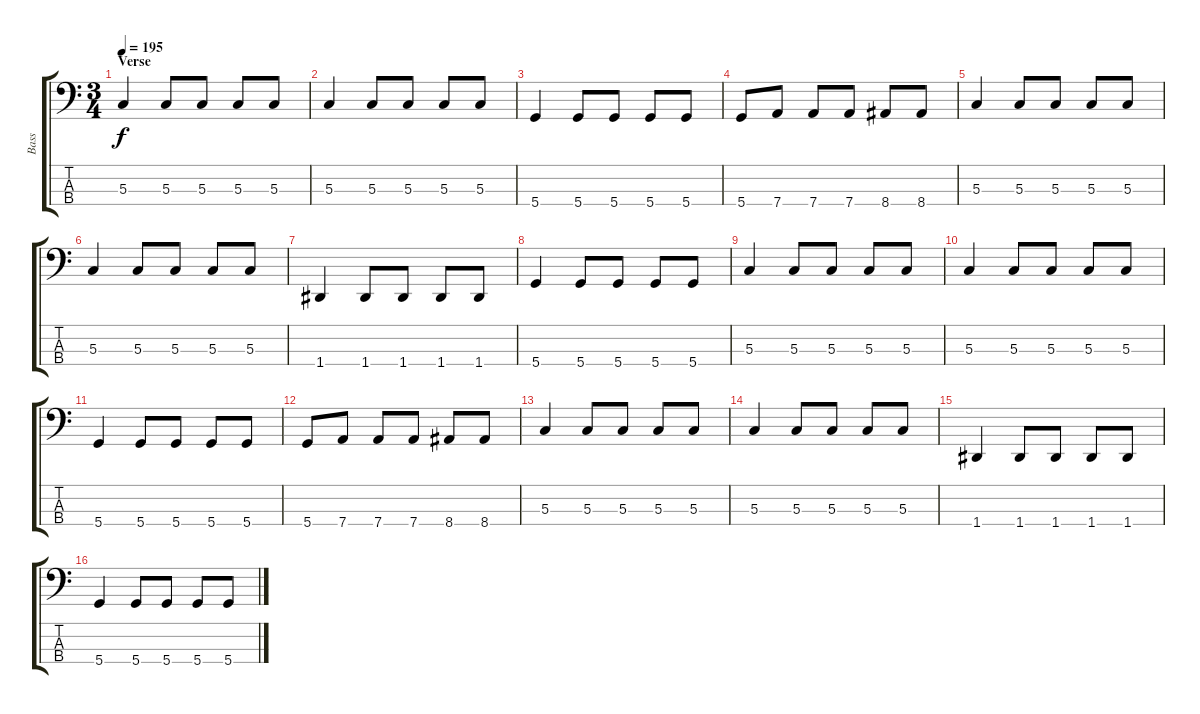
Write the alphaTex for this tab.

\track ("Bass" "Bass") {instrument electricbasspick}
\staff {score tabs}
\tuning (F2 C2 G1 D1) {hide}
\ts (3 4)
\section ("" "Verse")
\tempo 195
\clef f4
\ks c
5.3.4{dy f} 5.3.8 5.3.8 5.3.8 5.3.8 |
5.3.4 5.3.8 5.3.8 5.3.8 5.3.8 |
5.4.4 5.4.8 5.4.8 5.4.8 5.4.8 |
5.4.8 7.4.8 7.4.8 7.4.8 8.4.8 8.4.8 |
5.3.4 5.3.8 5.3.8 5.3.8 5.3.8 |
5.3.4 5.3.8 5.3.8 5.3.8 5.3.8 |
1.4.4 1.4.8 1.4.8 1.4.8 1.4.8 |
5.4.4 5.4.8 5.4.8 5.4.8 5.4.8 |
5.3.4 5.3.8 5.3.8 5.3.8 5.3.8 |
5.3.4 5.3.8 5.3.8 5.3.8 5.3.8 |
5.4.4 5.4.8 5.4.8 5.4.8 5.4.8 |
5.4.8 7.4.8 7.4.8 7.4.8 8.4.8 8.4.8 |
5.3.4 5.3.8 5.3.8 5.3.8 5.3.8 |
5.3.4 5.3.8 5.3.8 5.3.8 5.3.8 |
1.4.4 1.4.8 1.4.8 1.4.8 1.4.8 |
5.4.4 5.4.8 5.4.8 5.4.8 5.4.8
